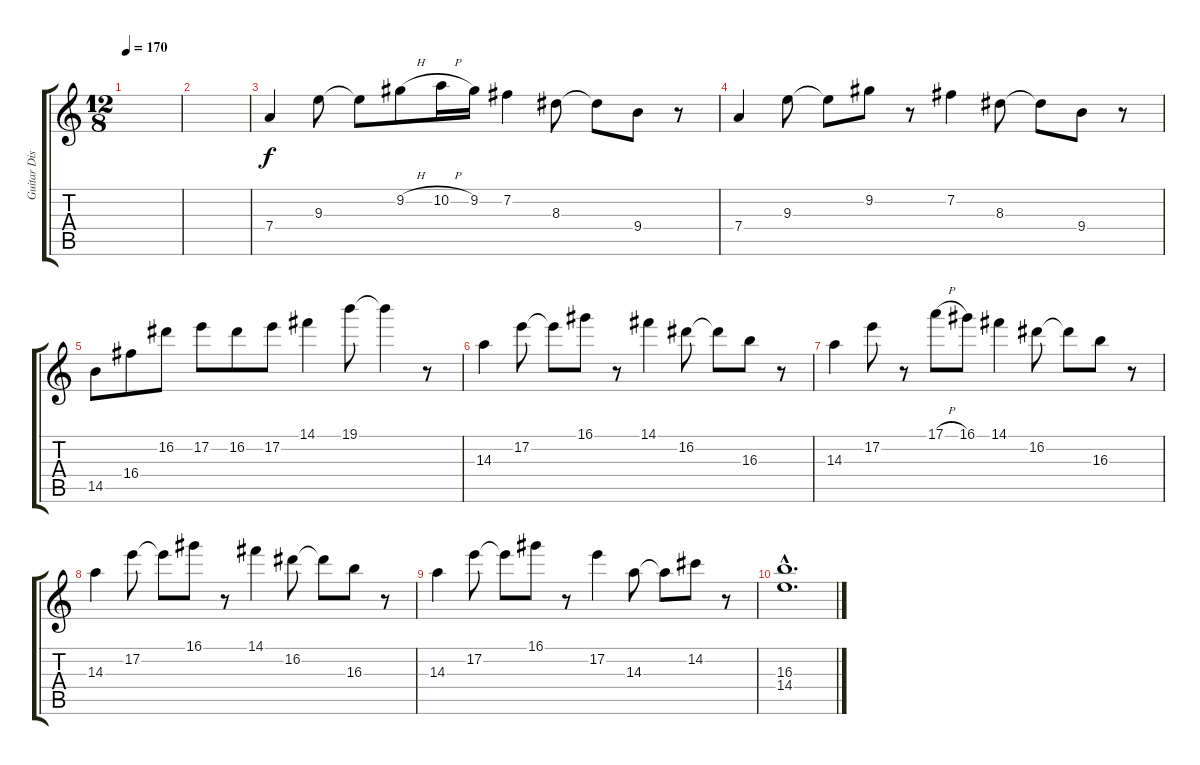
\track ("Guitar Distortion (Solo)" "Guitar Dis") {instrument distortionguitar}
\staff {score tabs}
\tuning (E4 B3 G3 D3 A2 E2) {hide}
\ts (12 8)
\tempo 170
\clef g2
\ks c
|
|
7.4.4 9.3.8 9.3{t}.8 9.2{h}.8 10.2{h}.16 9.2.16 7.2.4 8.3.8 8.3{t}.8 9.4.8 r.8 |
7.4.4 9.3.8 9.3{t}.8 9.2.8 r.8 7.2.4 8.3.8 8.3{t}.8 9.4.8 r.8 |
14.5.8 16.4.8 16.2.8 17.2.8 16.2.8 17.2.8 14.1.4 19.1.8 19.1{t}.4 r.8 |
14.3.4 17.2.8 17.2{t}.8 16.1.8 r.8 14.1.4 16.2.8 16.2{t}.8 16.3.8 r.8 |
14.3.4 17.2.8 r.8 17.1{h}.8 16.1.8 14.1.4 16.2.8 16.2{t}.8 16.3.8 r.8 |
14.3.4 17.2.8 17.2{t}.8 16.1.8 r.8 14.1.4 16.2.8 16.2{t}.8 16.3.8 r.8 |
14.3.4 17.2.8 17.2{t}.8 16.1.8 r.8 17.2.4 14.3.8 14.3{t}.8 14.2.8 r.8 |
(16.3{hac} 14.4{hac}).1{d}
